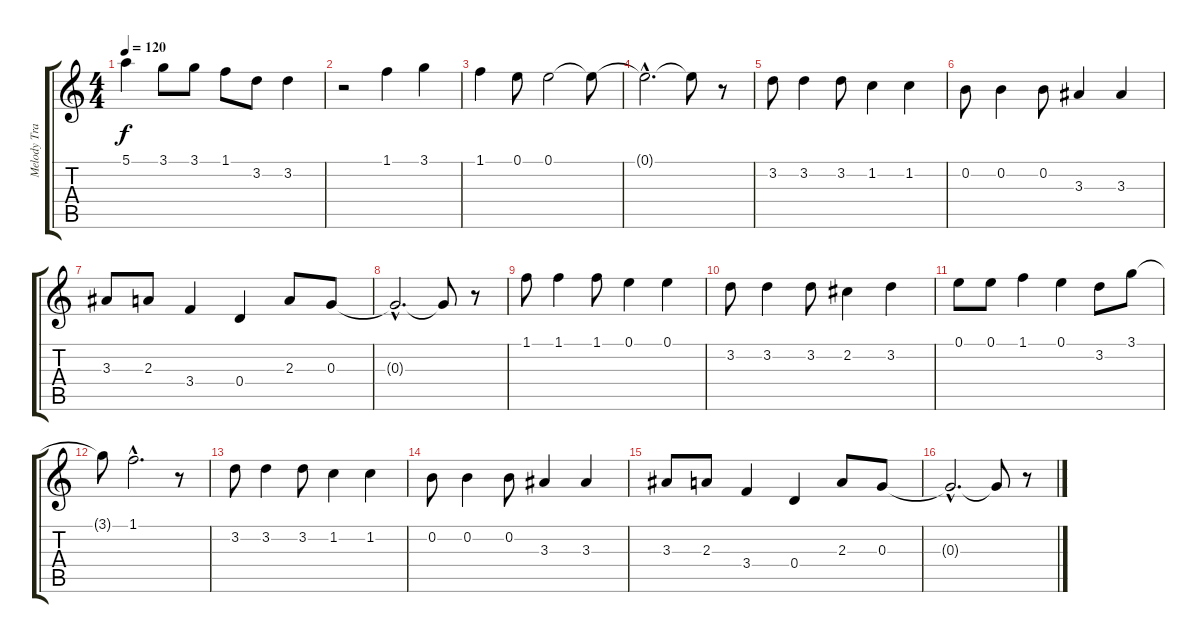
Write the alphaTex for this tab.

\track ("Melody Track" "Melody Tra") {instrument overdrivenguitar}
\staff {score tabs}
\tuning (E4 B3 G3 D3 A2 E2) {hide}
\ts (4 4)
\tempo 120
\clef g2
\ks c
5.1.4{dy f} 3.1.8 3.1.8 1.1.8 3.2.8 3.2.4 |
r.2 1.1.4 3.1.4 |
1.1.4 0.1.8 0.1.2 0.1{t}.8 |
0.1{hac t}.2{d} 0.1{t}.8 r.8 |
3.2.8 3.2.4 3.2.8 1.2.4 1.2.4 |
0.2.8 0.2.4 0.2.8 3.3.4 3.3.4 |
3.3.8 2.3.8 3.4.4 0.4.4 2.3.8 0.3.8 |
0.3{hac t}.2{d} 0.3{t}.8 r.8 |
1.1.8 1.1.4 1.1.8 0.1.4 0.1.4 |
3.2.8 3.2.4 3.2.8 2.2.4 3.2.4 |
0.1.8 0.1.8 1.1.4 0.1.4 3.2.8 3.1.8 |
3.1{t}.8 1.1{hac}.2{d} r.8 |
3.2.8 3.2.4 3.2.8 1.2.4 1.2.4 |
0.2.8 0.2.4 0.2.8 3.3.4 3.3.4 |
3.3.8 2.3.8 3.4.4 0.4.4 2.3.8 0.3.8 |
0.3{hac t}.2{d} 0.3{t}.8 r.8
